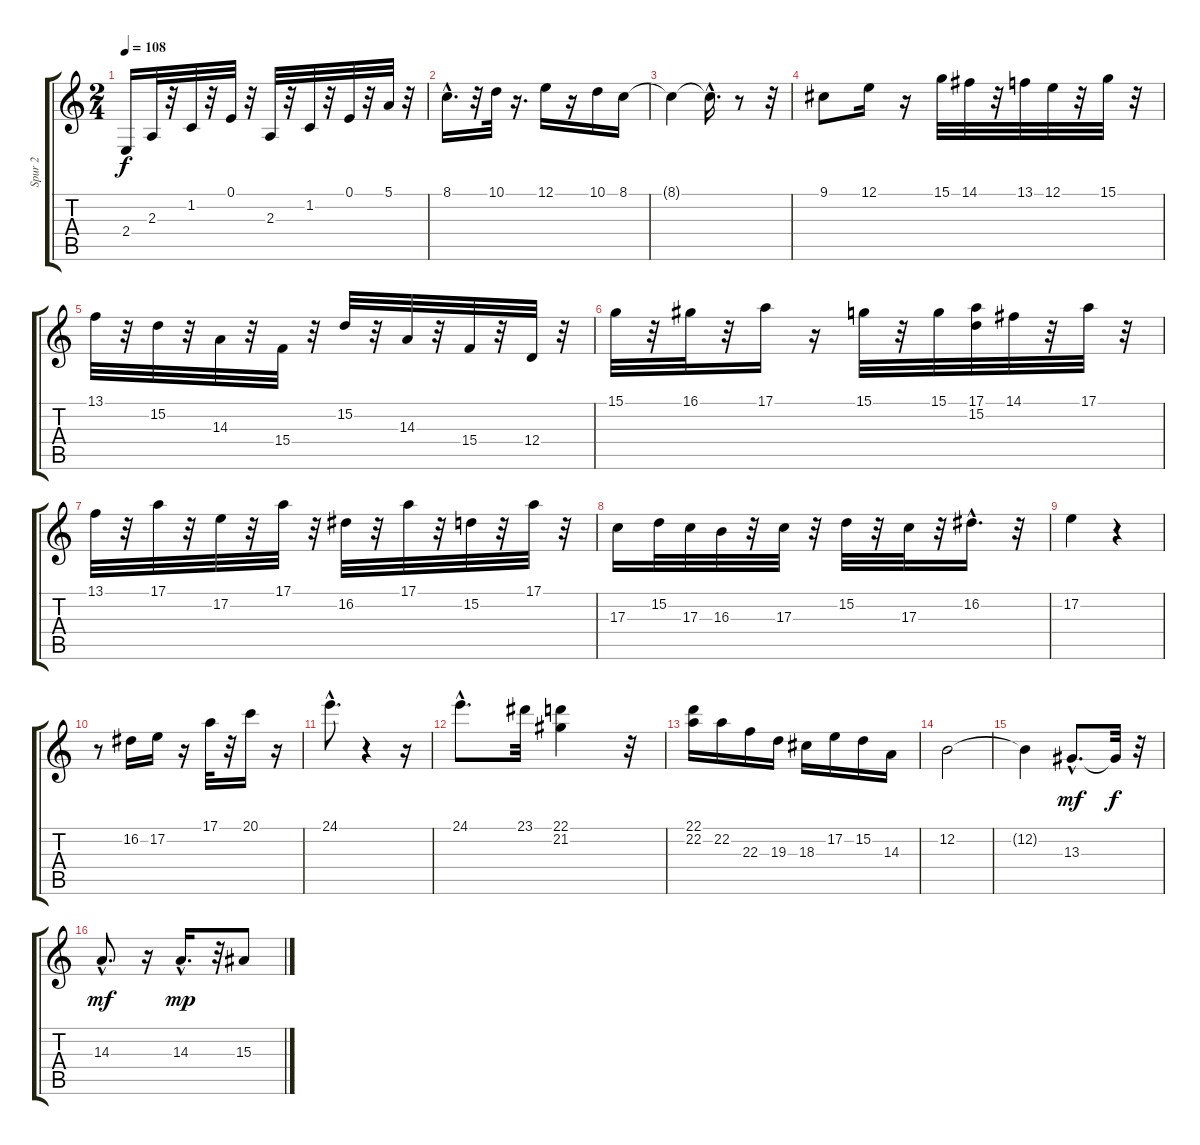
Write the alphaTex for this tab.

\track ("Spur 2" "Spur 2") {instrument clarinet}
\staff {score tabs}
\tuning (E4 B3 G3 D3 A2 E2) {hide}
\ts (2 4)
\tempo 108
\clef g2
\ks c
2.4.16{dy f} 2.3.32 r.32 1.2.32 r.32 0.1.32 r.32 2.3.32 r.32 1.2.32 r.32 0.1.32 r.32 5.1.32 r.32 |
8.1{hac}.16{d} r.32 10.1.32 r.16{d} 12.1.16 r.16 10.1.16 8.1.16 |
8.1{t}.4 8.1{hac t}.16{d} r.8 r.32 |
9.1.8 12.1.16 r.16 15.1.32 14.1.32 r.32 13.1.32 12.1.32 r.32 15.1.32 r.32 |
13.1.32 r.32 15.2.32 r.32 14.3.32 r.32 15.4.32 r.32 15.2.32 r.32 14.3.32 r.32 15.4.32 r.32 12.4.32 r.32 |
15.1.32 r.32 16.1.32 r.32 17.1.16 r.16 15.1.32 r.32 15.1.32 (17.1 15.2).32 14.1.32 r.32 17.1.32 r.32 |
13.1.32 r.32 17.1.32 r.32 17.2.32 r.32 17.1.32 r.32 16.2.32 r.32 17.1.32 r.32 15.2.32 r.32 17.1.32 r.32 |
17.3.16 15.2.32 17.3.32 16.3.32 r.32 17.3.32 r.32 15.2.32 r.32 17.3.32 r.32 16.2{hac}.16{d} r.32 |
17.2.4 r.4 |
r.8 16.2.16 17.2.16 r.16 17.1.32 r.32 20.1.16 r.16 |
24.1{hac}.8{d} r.4 r.16 |
24.1{hac}.8{d} 23.1.32 (22.1 21.2).4 r.32 |
(22.1 22.2).16 22.2.16 22.3.16 19.3.16 18.3.16 17.2.16 15.2.16 14.3.16 |
12.2.2 |
12.2{t}.4 13.3{hac}.8{d dy mf} 13.3{t}.32{dy f} r.32 |
14.3{hac}.8{d dy mf} r.16 14.3{hac}.16{d dy mp} r.32 15.3.8
